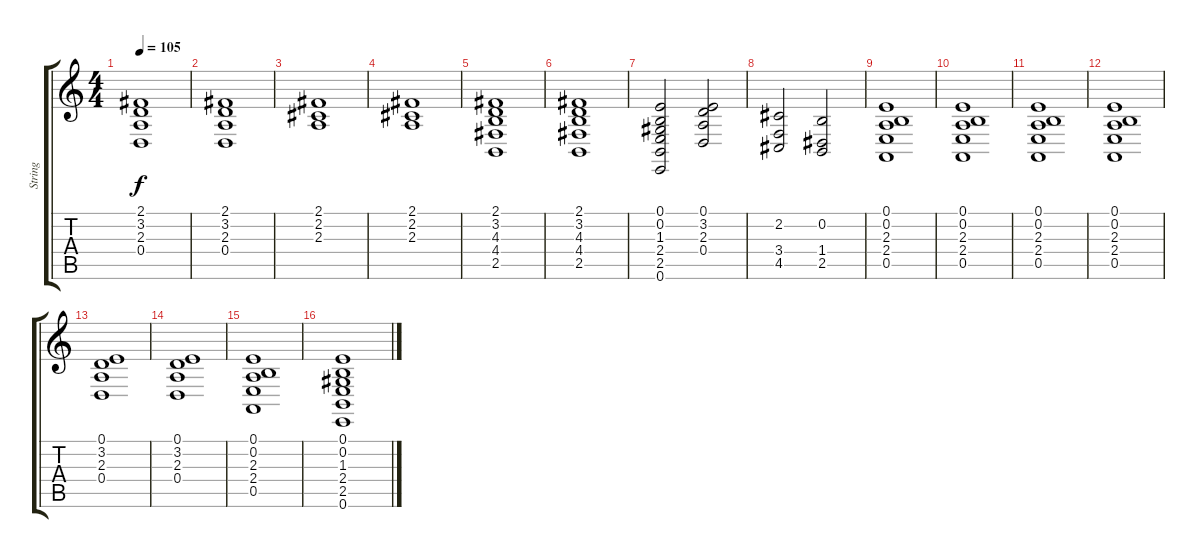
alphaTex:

\track ("String" "String") {instrument stringensemble1}
\staff {score tabs}
\tuning (E4 B3 G3 D3 A2 E2) {hide}
\ts (4 4)
\tempo 105
\clef g2
\ks c
(2.1 3.2 2.3 0.4).1{dy f} |
(2.1 3.2 2.3 0.4).1 |
(2.1 2.2 2.3).1 |
(2.1 2.2 2.3).1 |
(2.1 3.2 4.3 4.4 2.5).1 |
(2.1 3.2 4.3 4.4 2.5).1 |
(0.1 0.2 1.3 2.4 2.5 0.6).2 (0.1 3.2 2.3 0.4).2 |
(2.2 3.4 4.5).2 (0.2 1.4 2.5).2 |
(0.1 0.2 2.3 2.4 0.5).1 |
(0.1 0.2 2.3 2.4 0.5).1 |
(0.1 0.2 2.3 2.4 0.5).1 |
(0.1 0.2 2.3 2.4 0.5).1 |
(0.1 3.2 2.3 0.4).1 |
(0.1 3.2 2.3 0.4).1 |
(0.1 0.2 2.3 2.4 0.5).1 |
(0.1 0.2 1.3 2.4 2.5 0.6).1
